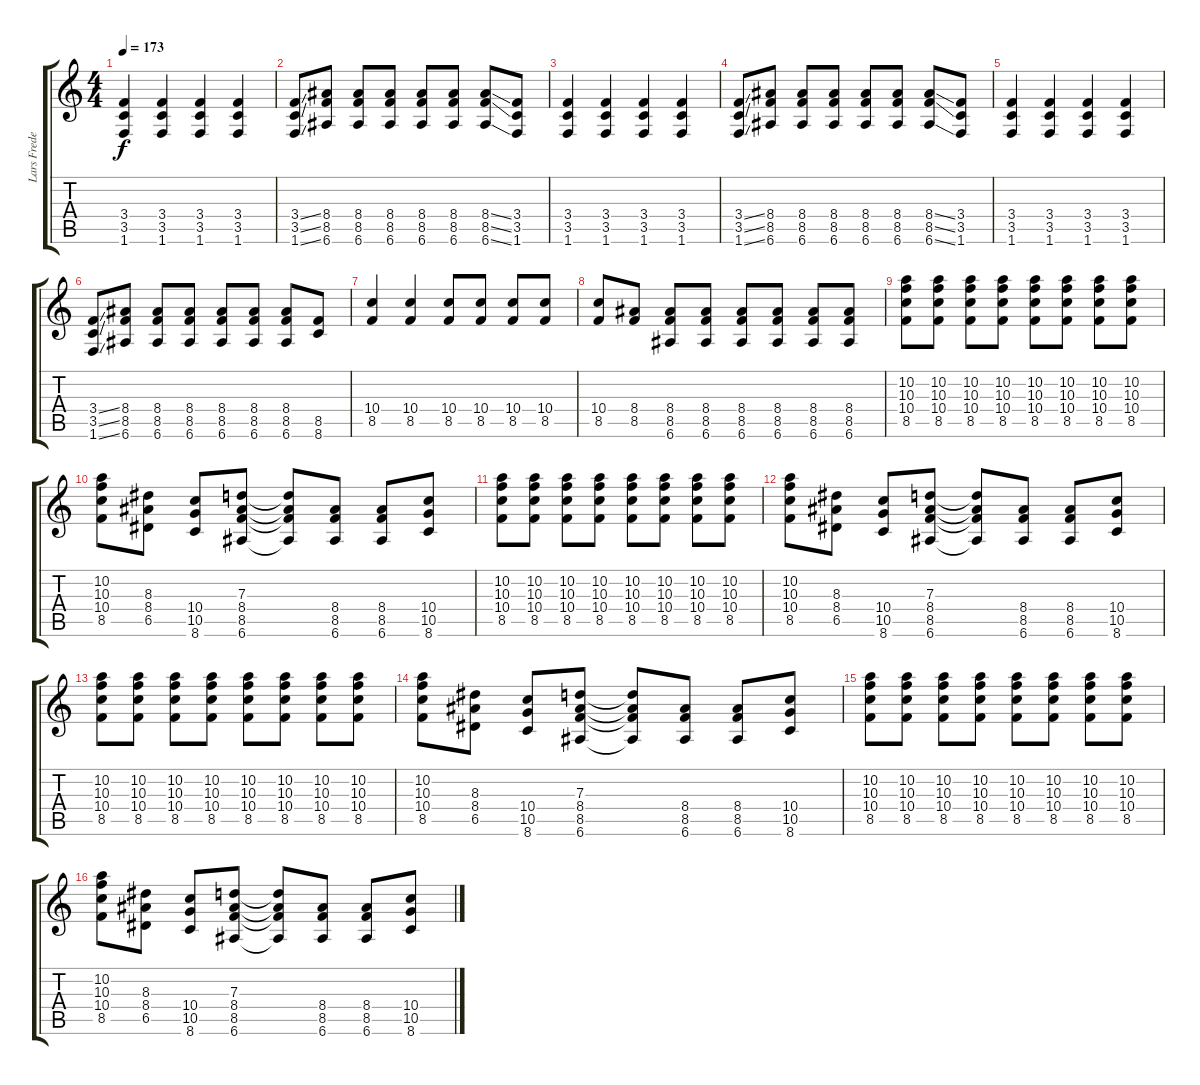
\track ("Lars Frederiksen" "Lars Frede") {instrument distortionguitar}
\staff {score tabs}
\tuning (E4 B3 G3 D3 A2 E2) {hide}
\ts (4 4)
\tempo 173
\clef g2
\ks c
(3.4 3.5 1.6).4{dy f} (3.4 3.5 1.6).4 (3.4 3.5 1.6).4 (3.4 3.5 1.6).4 |
(3.4{ss} 3.5{ss} 1.6{ss}).8 (8.4 8.5 6.6).8 (8.4 8.5 6.6).8 (8.4 8.5 6.6).8 (8.4 8.5 6.6).8 (8.4 8.5 6.6).8 (8.4{ss} 8.5{ss} 6.6{ss}).8 (3.4 3.5 1.6).8 |
(3.4 3.5 1.6).4 (3.4 3.5 1.6).4 (3.4 3.5 1.6).4 (3.4 3.5 1.6).4 |
(3.4{ss} 3.5{ss} 1.6{ss}).8 (8.4 8.5 6.6).8 (8.4 8.5 6.6).8 (8.4 8.5 6.6).8 (8.4 8.5 6.6).8 (8.4 8.5 6.6).8 (8.4{ss} 8.5{ss} 6.6{ss}).8 (3.4 3.5 1.6).8 |
(3.4 3.5 1.6).4 (3.4 3.5 1.6).4 (3.4 3.5 1.6).4 (3.4 3.5 1.6).4 |
(3.4{ss} 3.5{ss} 1.6{ss}).8 (8.4 8.5 6.6).8 (8.4 8.5 6.6).8 (8.4 8.5 6.6).8 (8.4 8.5 6.6).8 (8.4 8.5 6.6).8 (8.4 8.5 6.6).8 (8.5 8.6).8 |
(10.4 8.5).4 (10.4 8.5).4 (10.4 8.5).8 (10.4 8.5).8 (10.4 8.5).8 (10.4 8.5).8 |
(10.4 8.5).8 (8.4 8.5).8 (8.4 8.5 6.6).8 (8.4 8.5 6.6).8 (8.4 8.5 6.6).8 (8.4 8.5 6.6).8 (8.4 8.5 6.6).8 (8.4 8.5 6.6).8 |
(10.2 10.3 10.4 8.5).8 (10.2 10.3 10.4 8.5).8 (10.2 10.3 10.4 8.5).8 (10.2 10.3 10.4 8.5).8 (10.2 10.3 10.4 8.5).8 (10.2 10.3 10.4 8.5).8 (10.2 10.3 10.4 8.5).8 (10.2 10.3 10.4 8.5).8 |
(10.2 10.3 10.4 8.5).8 (8.3 8.4 6.5).8 (10.4 10.5 8.6).8 (7.3 8.4 8.5 6.6).8 (7.3{t} 8.4{t} 8.5{t} 6.6{t}).8 (8.4 8.5 6.6).8 (8.4 8.5 6.6).8 (10.4 10.5 8.6).8 |
(10.2 10.3 10.4 8.5).8 (10.2 10.3 10.4 8.5).8 (10.2 10.3 10.4 8.5).8 (10.2 10.3 10.4 8.5).8 (10.2 10.3 10.4 8.5).8 (10.2 10.3 10.4 8.5).8 (10.2 10.3 10.4 8.5).8 (10.2 10.3 10.4 8.5).8 |
(10.2 10.3 10.4 8.5).8 (8.3 8.4 6.5).8 (10.4 10.5 8.6).8 (7.3 8.4 8.5 6.6).8 (7.3{t} 8.4{t} 8.5{t} 6.6{t}).8 (8.4 8.5 6.6).8 (8.4 8.5 6.6).8 (10.4 10.5 8.6).8 |
(10.2 10.3 10.4 8.5).8 (10.2 10.3 10.4 8.5).8 (10.2 10.3 10.4 8.5).8 (10.2 10.3 10.4 8.5).8 (10.2 10.3 10.4 8.5).8 (10.2 10.3 10.4 8.5).8 (10.2 10.3 10.4 8.5).8 (10.2 10.3 10.4 8.5).8 |
(10.2 10.3 10.4 8.5).8 (8.3 8.4 6.5).8 (10.4 10.5 8.6).8 (7.3 8.4 8.5 6.6).8 (7.3{t} 8.4{t} 8.5{t} 6.6{t}).8 (8.4 8.5 6.6).8 (8.4 8.5 6.6).8 (10.4 10.5 8.6).8 |
(10.2 10.3 10.4 8.5).8 (10.2 10.3 10.4 8.5).8 (10.2 10.3 10.4 8.5).8 (10.2 10.3 10.4 8.5).8 (10.2 10.3 10.4 8.5).8 (10.2 10.3 10.4 8.5).8 (10.2 10.3 10.4 8.5).8 (10.2 10.3 10.4 8.5).8 |
(10.2 10.3 10.4 8.5).8 (8.3 8.4 6.5).8 (10.4 10.5 8.6).8 (7.3 8.4 8.5 6.6).8 (7.3{t} 8.4{t} 8.5{t} 6.6{t}).8 (8.4 8.5 6.6).8 (8.4 8.5 6.6).8 (10.4 10.5 8.6).8
